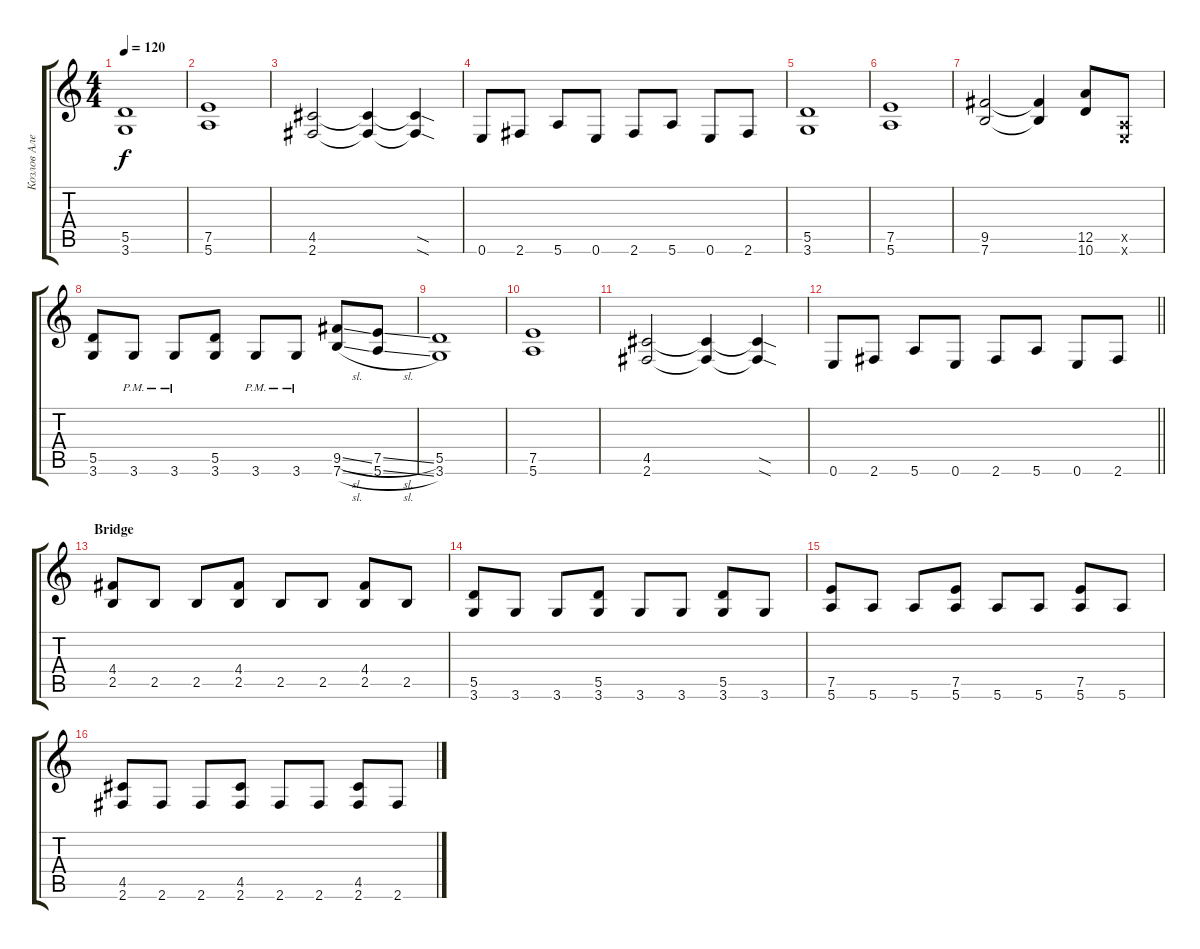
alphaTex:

\track ("Козлов Александр  ( Ритм гитара )" "Козлов Але") {instrument distortionguitar}
\staff {score tabs}
\tuning (E4 B3 G3 D3 A2 E2) {hide}
\ts (4 4)
\tempo 120
\clef g2
\ks c
(5.5 3.6).1{dy f} |
(7.5 5.6).1 |
(4.5 2.6).2 (4.5{t} 2.6{t}).4 (4.5{sod t} 2.6{sod t}).4 |
0.6.8 2.6.8 5.6.8 0.6.8 2.6.8 5.6.8 0.6.8 2.6.8 |
(5.5 3.6).1 |
(7.5 5.6).1 |
(9.5 7.6).2 (9.5{t} 7.6{t}).4 (12.5 10.6).8 (0.5{x} 0.6{x}).8 |
(5.5 3.6).8 3.6{pm}.8 3.6{pm}.8 (5.5 3.6).8 3.6{pm}.8 3.6{pm}.8 (9.5{sl} 7.6{sl}).8 (7.5{sl} 5.6{sl}).8 |
(5.5 3.6).1 |
(7.5 5.6).1 |
(4.5 2.6).2 (4.5{t} 2.6{t}).4 (4.5{sod t} 2.6{sod t}).4 |
\barLineRight lightlight
0.6.8 2.6.8 5.6.8 0.6.8 2.6.8 5.6.8 0.6.8 2.6.8 |
\section ("" "Bridge")
(4.4 2.5).8 2.5.8 2.5.8 (4.4 2.5).8 2.5.8 2.5.8 (4.4 2.5).8 2.5.8 |
(5.5 3.6).8 3.6.8 3.6.8 (5.5 3.6).8 3.6.8 3.6.8 (5.5 3.6).8 3.6.8 |
(7.5 5.6).8 5.6.8 5.6.8 (7.5 5.6).8 5.6.8 5.6.8 (7.5 5.6).8 5.6.8 |
(4.5 2.6).8 2.6.8 2.6.8 (4.5 2.6).8 2.6.8 2.6.8 (4.5 2.6).8 2.6.8
